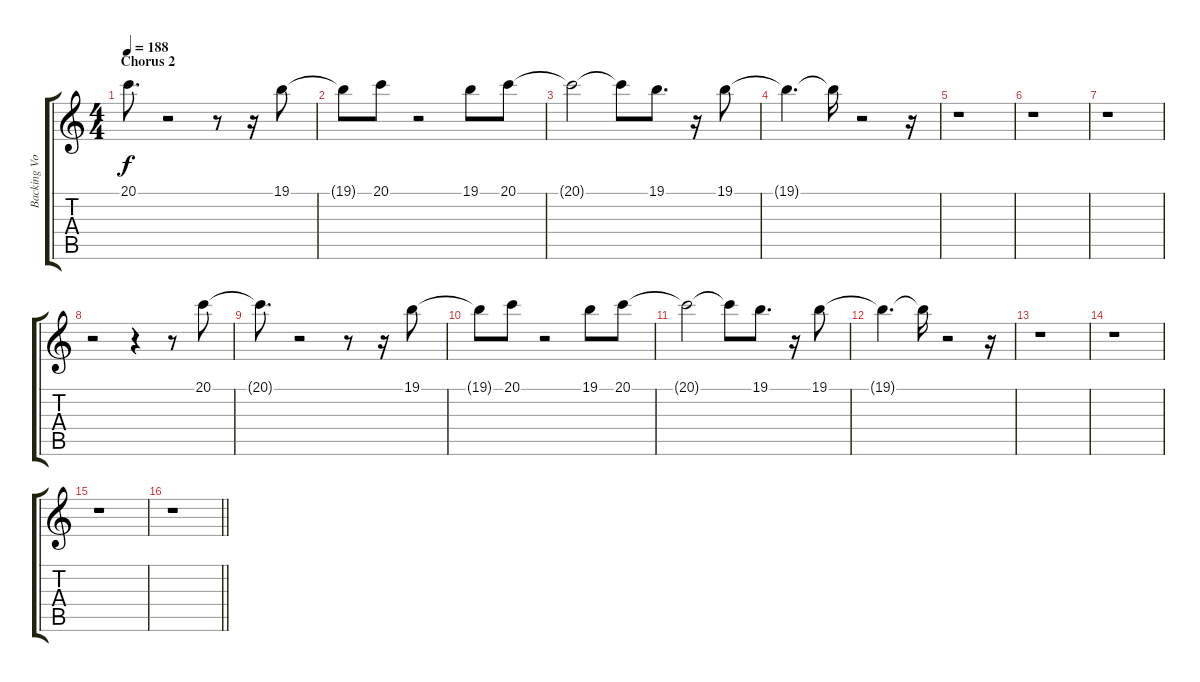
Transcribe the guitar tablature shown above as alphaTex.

\track ("Backing Vocal" "Backing Vo") {instrument choiraahs}
\staff {score tabs}
\tuning (E4 B3 G3 D3 A2 E2) {hide}
\ts (4 4)
\section ("" "Chorus 2")
\tempo 188
\clef g2
\ks c
20.1{t}.8{d dy f} r.2 r.8 r.16 19.1.8 |
19.1{t}.8 20.1.8 r.2 19.1.8 20.1.8 |
20.1{t}.2 20.1{t}.8 19.1.8{d} r.16 19.1.8 |
19.1{t}.4{d} 19.1{t}.16 r.2 r.16 |
r.1 |
r.1 |
r.1 |
r.2 r.4 r.8 20.1.8 |
20.1{t}.8{d} r.2 r.8 r.16 19.1.8 |
19.1{t}.8 20.1.8 r.2 19.1.8 20.1.8 |
20.1{t}.2 20.1{t}.8 19.1.8{d} r.16 19.1.8 |
19.1{t}.4{d} 19.1{t}.16 r.2 r.16 |
r.1 |
r.1 |
r.1 |
\barLineRight lightlight
r.1
